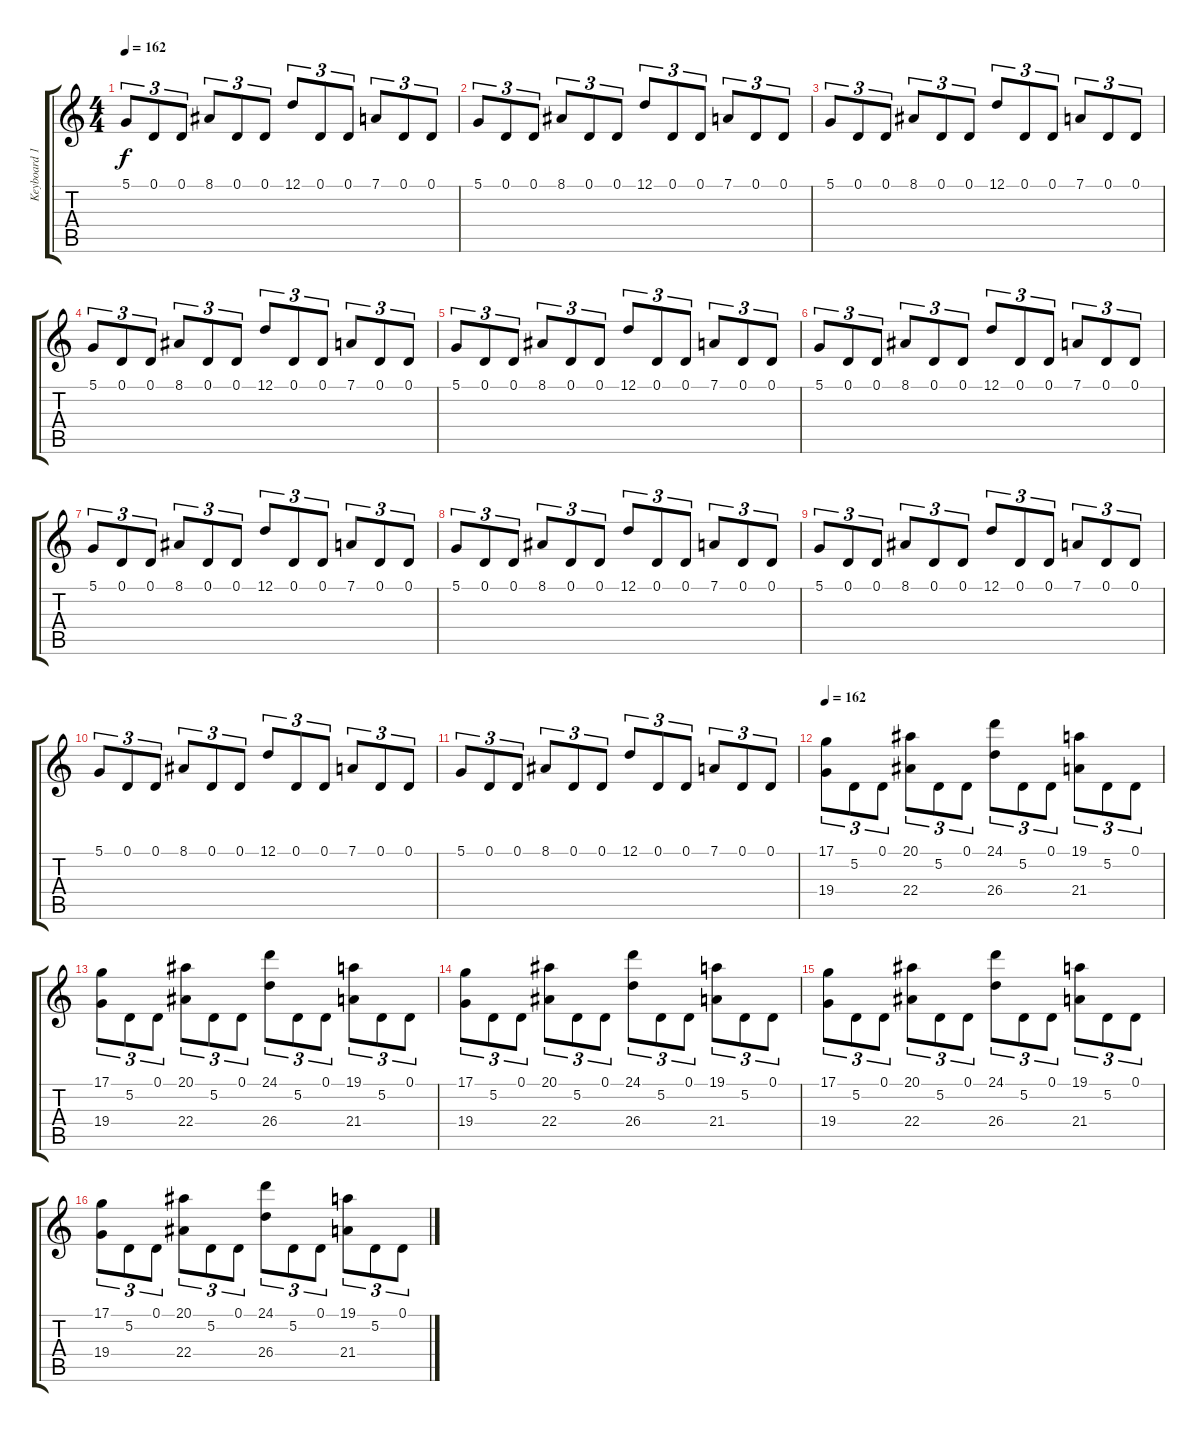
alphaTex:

\track ("Keyboard 1" "Keyboard 1") {instrument musicbox}
\staff {score tabs}
\tuning (D4 A3 F3 C3 G2 D2) {hide}
\ts (4 4)
\tempo 162
\clef g2
\ks c
5.1.8{tu (3 2) dy f} 0.1.8{tu (3 2)} 0.1.8{tu (3 2)} 8.1.8{tu (3 2)} 0.1.8{tu (3 2)} 0.1.8{tu (3 2)} 12.1.8{tu (3 2)} 0.1.8{tu (3 2)} 0.1.8{tu (3 2)} 7.1.8{tu (3 2)} 0.1.8{tu (3 2)} 0.1.8{tu (3 2)} |
5.1.8{tu (3 2)} 0.1.8{tu (3 2)} 0.1.8{tu (3 2)} 8.1.8{tu (3 2)} 0.1.8{tu (3 2)} 0.1.8{tu (3 2)} 12.1.8{tu (3 2)} 0.1.8{tu (3 2)} 0.1.8{tu (3 2)} 7.1.8{tu (3 2)} 0.1.8{tu (3 2)} 0.1.8{tu (3 2)} |
5.1.8{tu (3 2)} 0.1.8{tu (3 2)} 0.1.8{tu (3 2)} 8.1.8{tu (3 2)} 0.1.8{tu (3 2)} 0.1.8{tu (3 2)} 12.1.8{tu (3 2)} 0.1.8{tu (3 2)} 0.1.8{tu (3 2)} 7.1.8{tu (3 2)} 0.1.8{tu (3 2)} 0.1.8{tu (3 2)} |
5.1.8{tu (3 2)} 0.1.8{tu (3 2)} 0.1.8{tu (3 2)} 8.1.8{tu (3 2)} 0.1.8{tu (3 2)} 0.1.8{tu (3 2)} 12.1.8{tu (3 2)} 0.1.8{tu (3 2)} 0.1.8{tu (3 2)} 7.1.8{tu (3 2)} 0.1.8{tu (3 2)} 0.1.8{tu (3 2)} |
5.1.8{tu (3 2)} 0.1.8{tu (3 2)} 0.1.8{tu (3 2)} 8.1.8{tu (3 2)} 0.1.8{tu (3 2)} 0.1.8{tu (3 2)} 12.1.8{tu (3 2)} 0.1.8{tu (3 2)} 0.1.8{tu (3 2)} 7.1.8{tu (3 2)} 0.1.8{tu (3 2)} 0.1.8{tu (3 2)} |
5.1.8{tu (3 2)} 0.1.8{tu (3 2)} 0.1.8{tu (3 2)} 8.1.8{tu (3 2)} 0.1.8{tu (3 2)} 0.1.8{tu (3 2)} 12.1.8{tu (3 2)} 0.1.8{tu (3 2)} 0.1.8{tu (3 2)} 7.1.8{tu (3 2)} 0.1.8{tu (3 2)} 0.1.8{tu (3 2)} |
5.1.8{tu (3 2)} 0.1.8{tu (3 2)} 0.1.8{tu (3 2)} 8.1.8{tu (3 2)} 0.1.8{tu (3 2)} 0.1.8{tu (3 2)} 12.1.8{tu (3 2)} 0.1.8{tu (3 2)} 0.1.8{tu (3 2)} 7.1.8{tu (3 2)} 0.1.8{tu (3 2)} 0.1.8{tu (3 2)} |
5.1.8{tu (3 2)} 0.1.8{tu (3 2)} 0.1.8{tu (3 2)} 8.1.8{tu (3 2)} 0.1.8{tu (3 2)} 0.1.8{tu (3 2)} 12.1.8{tu (3 2)} 0.1.8{tu (3 2)} 0.1.8{tu (3 2)} 7.1.8{tu (3 2)} 0.1.8{tu (3 2)} 0.1.8{tu (3 2)} |
5.1.8{tu (3 2)} 0.1.8{tu (3 2)} 0.1.8{tu (3 2)} 8.1.8{tu (3 2)} 0.1.8{tu (3 2)} 0.1.8{tu (3 2)} 12.1.8{tu (3 2)} 0.1.8{tu (3 2)} 0.1.8{tu (3 2)} 7.1.8{tu (3 2)} 0.1.8{tu (3 2)} 0.1.8{tu (3 2)} |
5.1.8{tu (3 2)} 0.1.8{tu (3 2)} 0.1.8{tu (3 2)} 8.1.8{tu (3 2)} 0.1.8{tu (3 2)} 0.1.8{tu (3 2)} 12.1.8{tu (3 2)} 0.1.8{tu (3 2)} 0.1.8{tu (3 2)} 7.1.8{tu (3 2)} 0.1.8{tu (3 2)} 0.1.8{tu (3 2)} |
5.1.8{tu (3 2)} 0.1.8{tu (3 2)} 0.1.8{tu (3 2)} 8.1.8{tu (3 2)} 0.1.8{tu (3 2)} 0.1.8{tu (3 2)} 12.1.8{tu (3 2)} 0.1.8{tu (3 2)} 0.1.8{tu (3 2)} 7.1.8{tu (3 2)} 0.1.8{tu (3 2)} 0.1.8{tu (3 2)} |
\tempo 162
(17.1 19.4).8{tu (3 2) volume 9 instrument celesta} 5.2.8{tu (3 2)} 0.1.8{tu (3 2)} (20.1 22.4).8{tu (3 2)} 5.2.8{tu (3 2)} 0.1.8{tu (3 2)} (24.1 26.4).8{tu (3 2)} 5.2.8{tu (3 2)} 0.1.8{tu (3 2)} (19.1 21.4).8{tu (3 2)} 5.2.8{tu (3 2)} 0.1.8{tu (3 2)} |
(17.1 19.4).8{tu (3 2)} 5.2.8{tu (3 2)} 0.1.8{tu (3 2)} (20.1 22.4).8{tu (3 2)} 5.2.8{tu (3 2)} 0.1.8{tu (3 2)} (24.1 26.4).8{tu (3 2)} 5.2.8{tu (3 2)} 0.1.8{tu (3 2)} (19.1 21.4).8{tu (3 2)} 5.2.8{tu (3 2)} 0.1.8{tu (3 2)} |
(17.1 19.4).8{tu (3 2)} 5.2.8{tu (3 2)} 0.1.8{tu (3 2)} (20.1 22.4).8{tu (3 2)} 5.2.8{tu (3 2)} 0.1.8{tu (3 2)} (24.1 26.4).8{tu (3 2)} 5.2.8{tu (3 2)} 0.1.8{tu (3 2)} (19.1 21.4).8{tu (3 2)} 5.2.8{tu (3 2)} 0.1.8{tu (3 2)} |
(17.1 19.4).8{tu (3 2)} 5.2.8{tu (3 2)} 0.1.8{tu (3 2)} (20.1 22.4).8{tu (3 2)} 5.2.8{tu (3 2)} 0.1.8{tu (3 2)} (24.1 26.4).8{tu (3 2)} 5.2.8{tu (3 2)} 0.1.8{tu (3 2)} (19.1 21.4).8{tu (3 2)} 5.2.8{tu (3 2)} 0.1.8{tu (3 2)} |
(17.1 19.4).8{tu (3 2)} 5.2.8{tu (3 2)} 0.1.8{tu (3 2)} (20.1 22.4).8{tu (3 2)} 5.2.8{tu (3 2)} 0.1.8{tu (3 2)} (24.1 26.4).8{tu (3 2)} 5.2.8{tu (3 2)} 0.1.8{tu (3 2)} (19.1 21.4).8{tu (3 2)} 5.2.8{tu (3 2)} 0.1.8{tu (3 2)}
